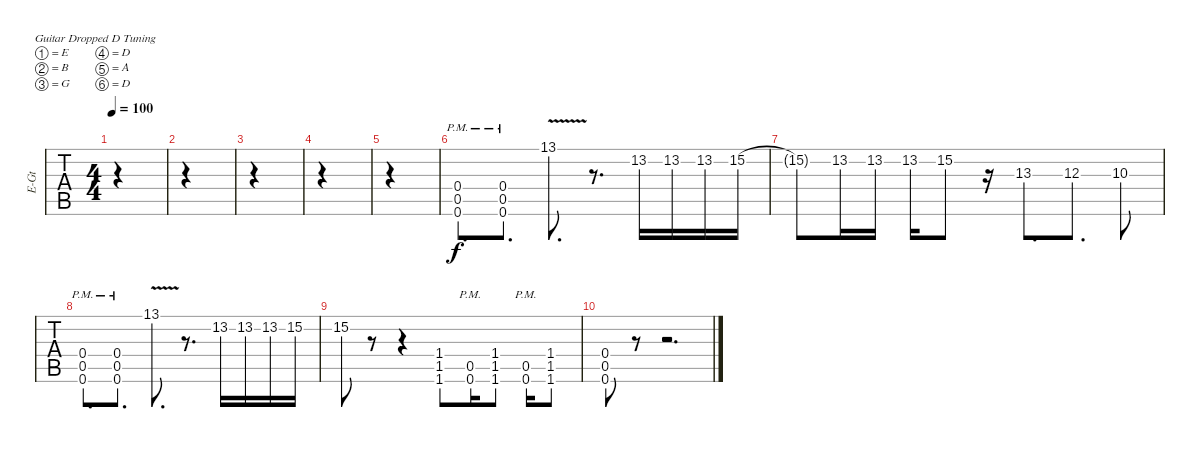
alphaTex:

\defaultSystemsLayout 4
\bracketExtendMode groupsimilarinstruments
\multiBarRest
\otherSystemsTrackNameOrientation horizontal
\track ("David" "E-Gt") {instrument distortionguitar}
\staff {tabs}
\tuning (E4 B3 G3 D3 A2 D2)
\ts (4 4)
\tempo 100
\clef g2
\ks c
|
|
|
|
|
(0.6{pm} 0.5{pm} 0.4{pm}).8{d} (0.6{pm} 0.5{pm} 0.4{pm}).8{d} 13.1{v}.8{d} r.8{d} 13.2.16 13.2.16 13.2.16 15.2.16 |
15.2{t}.8 13.2.16 13.2.16 13.2.16 15.2.8 r.16 13.3{acc #}.8{d} 12.3.8{d} 10.3.8 |
(0.6{pm} 0.5{pm} 0.4{pm}).8{d} (0.6{pm} 0.5{pm} 0.4{pm}).8{d} 13.1{v}.8{d} r.8{d} 13.2.16 13.2.16 13.2.16 15.2.16 |
15.2.8 r.8 r.4 (1.6{acc #} 1.5{acc #} 1.4{acc #}).8 (0.6{pm} 0.5{pm}).16 (1.6{acc #} 1.5{acc #} 1.4{acc #}).8 (0.6{pm} 0.5{pm}).16 (1.6{acc #} 1.5{acc #} 1.4{acc #}).8 |
(0.6 0.5 0.4).8 r.8 r.2{d}
